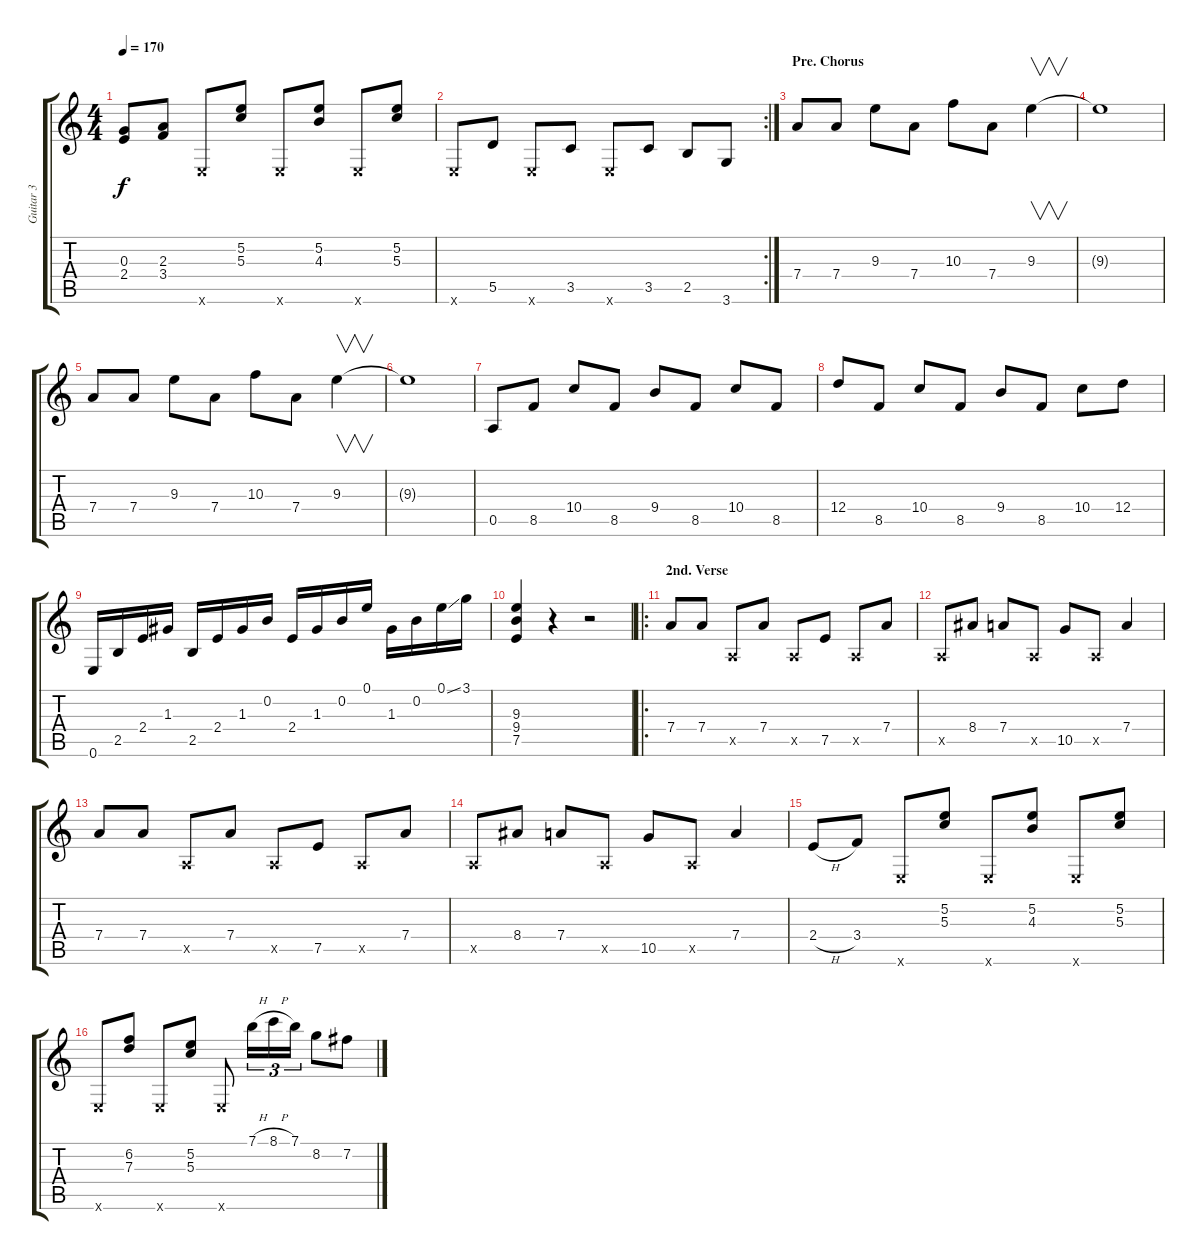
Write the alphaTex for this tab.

\track ("Guitar 3" "Guitar 3") {instrument distortionguitar}
\staff {score tabs}
\tuning (E4 B3 G3 D3 A2 E2) {hide}
\ts (4 4)
\tempo 170
\clef g2
\ks c
(0.3 2.4).8{dy f} (2.3 3.4).8 0.6{x}.8 (5.2 5.3).8 0.6{x}.8 (5.2 4.3).8 0.6{x}.8 (5.2 5.3).8 |
\rc 2
0.6{x}.8 5.5.8 0.6{x}.8 3.5.8 0.6{x}.8 3.5.8 2.5.8 3.6.8 |
\section ("" "Pre. Chorus")
7.4.8 7.4.8 9.3.8 7.4.8 10.3.8 7.4.8 9.3.4{v} |
9.3{t}.1 |
7.4.8 7.4.8 9.3.8 7.4.8 10.3.8 7.4.8 9.3.4{v} |
9.3{t}.1 |
0.5.8 8.5.8 10.4.8 8.5.8 9.4.8 8.5.8 10.4.8 8.5.8 |
12.4.8 8.5.8 10.4.8 8.5.8 9.4.8 8.5.8 10.4.8 12.4.8 |
0.6.16 2.5.16 2.4.16 1.3.16 2.5.16 2.4.16 1.3.16 0.2.16 2.4.16 1.3.16 0.2.16 0.1.16 1.3.16 0.2.16 0.1{ss}.16 3.1.16 |
(9.3 9.4 7.5).4 r.4 r.2 |
\ro
\section ("" "2nd. Verse")
7.4.8 7.4.8 0.5{x}.8 7.4.8 0.5{x}.8 7.5.8 0.5{x}.8 7.4.8 |
0.5{x}.8 8.4.8 7.4.8 0.5{x}.8 10.5.8 0.5{x}.8 7.4.4 |
7.4.8 7.4.8 0.5{x}.8 7.4.8 0.5{x}.8 7.5.8 0.5{x}.8 7.4.8 |
0.5{x}.8 8.4.8 7.4.8 0.5{x}.8 10.5.8 0.5{x}.8 7.4.4 |
2.4{h}.8 3.4.8 0.6{x}.8 (5.2 5.3).8 0.6{x}.8 (5.2 4.3).8 0.6{x}.8 (5.2 5.3).8 |
0.6{x}.8 (6.2 7.3).8 0.6{x}.8 (5.2 5.3).8 0.6{x}.8 7.1{h}.16{tu (3 2)} 8.1{h}.16{tu (3 2)} 7.1.16{tu (3 2)} 8.2.8 7.2.8
